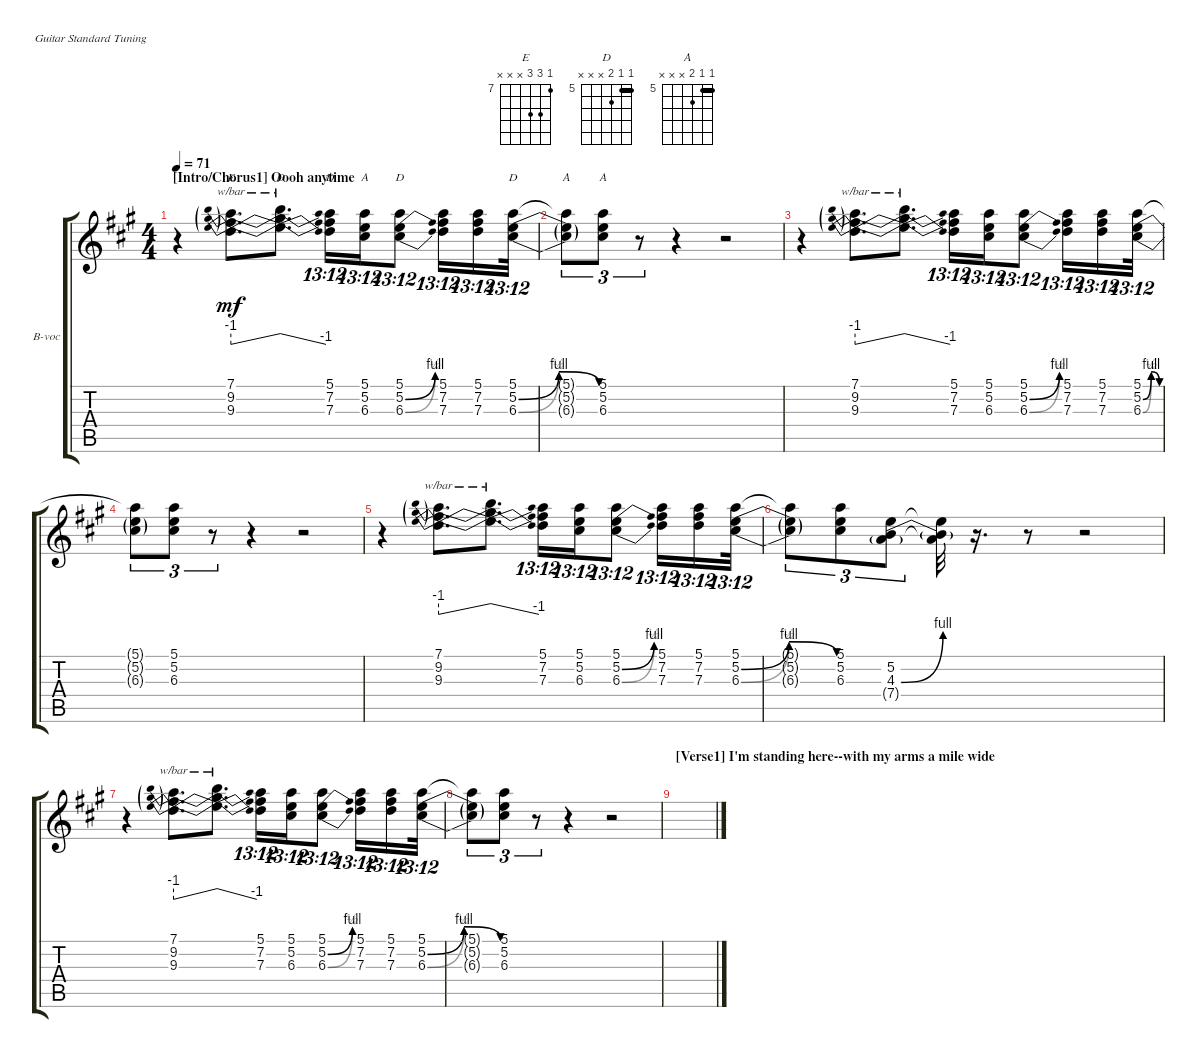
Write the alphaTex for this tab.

\defaultSystemsLayout 4
\bracketExtendMode groupsimilarinstruments
\firstSystemTrackNameOrientation horizontal
\otherSystemsTrackNameOrientation horizontal
\track ("Background vocals" "B-voc") {instrument electricguitarclean}
\staff {score tabs}
\tuning (E4 B3 G3 D3 A2 E2)
\chord ("E" 7 9 9 x x x) {firstfret 7}
\chord ("D" 7 9 9 x x x) {firstfret 7}
\chord ("D" 5 7 7 x x x) {firstfret 5}
\chord ("A" 5 5 6 x x x) {firstfret 5 barre 5}
\chord ("D" 5 5 6 x x x) {firstfret 5 barre 5}
\ts (4 4)
\section ("" "[Intro/Chorus1] Oooh anytime")
\tempo 71
\clef g2
\scale
0.485477
\ks a
r.4{dy mf instrument electricguitarclean} (9.3 9.2 7.1).8{d tbe (predivedive default 0 -4 16.2 0) ch "E"} (9.3{t} 9.2{t} 7.1{t}).8{d tbe (dive default 14.399999999999999 0 35.4 -4) ch "D"} (5.1 7.3 7.2).16{tu (13 12) ch "D"} (5.1 6.3 5.2).16{tu (13 12) ch "A"} (5.1 6.3{be (bend 10.2 0 26.4 2)} 5.2{be (bend 6.6 0 24 4)}).8{tu (13 12) ch "D"} (5.1 7.3 7.2).16{tu (13 12)} (5.1 7.3 7.2).16{tu (13 12)} (5.1 6.3{be (bendrelease 0 0 0.6 2 27.599999999999998 2 32.4 0)} 5.2{be (bendrelease 0 0 0.6 4 26.4 4 33.6 0)}).32{tu (13 12) ch "D"} |
\scale
0.257261 (5.1{t} 6.3{t} 5.2{t}).8{tu (3 2) ch "A"} (5.1 5.2 6.3).8{tu (3 2) ch "A"} r.8{tu (3 2)} r.4 r.2 |
\scale
0.257261 r.4 (9.3 9.2 7.1).8{d tbe (predivedive default 0 -4 16.2 0)} (9.3{t} 9.2{t} 7.1{t}).8{d tbe (dive default 14.399999999999999 0 35.4 -4)} (5.1 7.3 7.2).16{tu (13 12)} (5.1 6.3 5.2).16{tu (13 12)} (5.1 6.3{be (bend 10.2 0 26.4 2)} 5.2{be (bend 6.6 0 24 4)}).8{tu (13 12)} (5.1 7.3 7.2).16{tu (13 12)} (5.1 7.3 7.2).16{tu (13 12)} (5.1 6.3{be (bendrelease 0 0 0.6 2 27.599999999999998 2 32.4 0)} 5.2{be (bendrelease 0 0 0.6 4 26.4 4 33.6 0)}).32{tu (13 12)} |
\scale
0.333333 (5.1{t} 6.3{t} 5.2{t}).8{tu (3 2)} (5.1 5.2 6.3).8{tu (3 2)} r.8{tu (3 2)} r.4 r.2 |
\scale
0.333333 r.4 (9.3 9.2 7.1).8{d tbe (predivedive default 0 -4 16.2 0)} (9.3{t} 9.2{t} 7.1{t}).8{d tbe (dive default 14.399999999999999 0 35.4 -4)} (5.1 7.3 7.2).16{tu (13 12)} (5.1 6.3 5.2).16{tu (13 12)} (5.1 6.3{be (bend 10.2 0 26.4 2)} 5.2{be (bend 6.6 0 24 4)}).8{tu (13 12)} (5.1 7.3 7.2).16{tu (13 12)} (5.1 7.3 7.2).16{tu (13 12)} (5.1 6.3{be (bendrelease 0 0 0.6 2 27.599999999999998 2 32.4 0)} 5.2{be (bendrelease 0 0 0.6 4 26.4 4 33.6 0)}).32{tu (13 12)} |
\scale
0.333333 (5.1{t} 6.3{t} 5.2{t}).8{tu (3 2)} (5.1 5.2 6.3).8{tu (3 2)} (5.2 4.3{be (bend 5.3999999999999995 0 22.2 4)} 7.4{g}).8{tu (3 2)} (5.2{t} 4.3{be (hold 0 0 60 0) t} 7.4{t}).32 r.16{d} r.8 r.2 |
\scale
0.333333 r.4 (9.3 9.2 7.1).8{d tbe (predivedive default 0 -4 16.2 0)} (9.3{t} 9.2{t} 7.1{t}).8{d tbe (dive default 14.399999999999999 0 35.4 -4)} (5.1 7.3 7.2).16{tu (13 12)} (5.1 6.3 5.2).16{tu (13 12)} (5.1 6.3{be (bend 10.2 0 26.4 2)} 5.2{be (bend 6.6 0 24 4)}).8{tu (13 12)} (5.1 7.3 7.2).16{tu (13 12)} (5.1 7.3 7.2).16{tu (13 12)} (5.1 6.3{be (bendrelease 0 0 0.6 2 27.599999999999998 2 32.4 0)} 5.2{be (bendrelease 0 0 0.6 4 26.4 4 33.6 0)}).32{tu (13 12)} |
\scale
0.333333 (5.1{t} 6.3{t} 5.2{t}).8{tu (3 2)} (5.1 5.2 6.3).8{tu (3 2)} r.8{tu (3 2)} r.4 r.2 |
\section ("" "[Verse1] I'm standing here--with my arms a mile wide")
\scale
0.333333 |
\scale
0.333333 |
\scale
0.333333 |
\scale
0.333333 |
\scale
0.333333 |
\scale
0.333333 |
\scale
0.333333 |
\scale
0.333333
